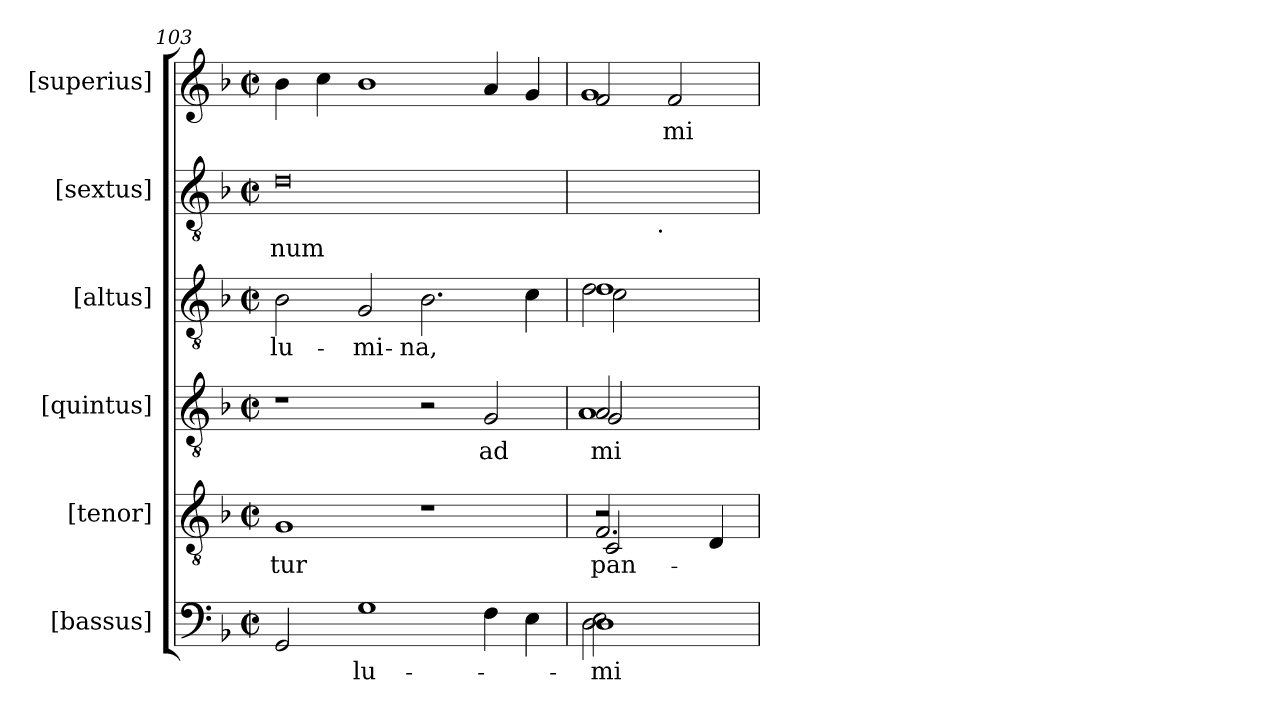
**kern	**text	**kern	**text	**kern	**text	**kern	**text	**kern	**text	**kern	**text
*part6	*part6	*part5	*part5	*part4	*part4	*part3	*part3	*part2	*part2	*part1	*part1
*staff6	*staff6	*staff5	*staff5	*staff4	*staff4	*staff3	*staff3	*staff2	*staff2	*staff1	*staff1
*I"[bassus]	*	*I"[tenor]	*	*I"[quintus]	*	*I"[altus]	*	*I"[sextus]	*	*I"[superius]	*
*I'[bassus]	*	*I'[tenor]	*	*I'[quintus]	*	*I'[altus]	*	*I'[sextus]	*	*I'[superius]	*
*clefF4	*	*clefGv2	*	*clefGv2	*	*clefGv2	*	*clefGv2	*	*clefG2	*
*k[b-]	*	*k[b-]	*	*k[b-]	*	*k[b-]	*	*k[b-]	*	*k[b-]	*
*F:	*	*F:	*	*F:	*	*F:	*	*F:	*	*F:	*
*M2/2	*	*M2/2	*	*M2/2	*	*M2/2	*	*M2/2	*	*M2/2	*
*met(c|)	*	*met(c|)	*	*met(c|)	*	*met(c|)	*	*met(c|)	*	*met(c|)	*
=103	=103	=103	=103	=103	=103	=103	=103	=103	=103	=103	=103
!	!	!	!LO:LY:b:cj	!	!	!	!LO:LY:b:cj	!	!LO:LY:b:cj	!	!
2GG/	.	1G	-tur	1r	.	2B-\	lu-	0d	-num	4b-\	.
.	.	.	.	.	.	.	.	.	.	4cc\	.
!	!LO:LY:b:cj	!	!	!	!	!	!LO:LY:b:cj	!	!	!	!
1G	lu-	.	.	.	.	2G/	-mi-	.	.	1b-	.
!	!	!	!	!	!	!	!LO:LY:b:cj	!	!	!	!
.	.	1r	.	2r	.	2.B-\	-na,	.	.	.	.
!	!	!	!	!	!LO:LY:b:cj	!	!	!	!	!	!
4F\	.	.	.	2G/	ad	.	.	.	.	4a/	.
4E\	.	.	.	.	.	4c\	.	.	.	4g/	.
=104	=104	=104	=104	=104	=104	=104	=104	=104	=104	=104	=104
!	!LO:LY:b:cj	!	!LO:LY:b	!	!	!	!	!	!	!	!
*^	*	*^	*	*	*	*	*	*	*	*	*
*	*^	*	*	*^	*	*	*	*	*	*	*	*	*
!	!	!	!	!	!	!	!LO:LY:b:cj	!	!LO:LY:b:cj	!	!	!	!	!	!
*	*	*	*	*	*	*	*	*^	*	*	*	*	*	*	*
!	!	!	!	!	!	!	!	!	!	!LO:LY:b:cj	!	!	!	!	!	!
*	*	*	*	*	*	*	*	*	*^	*	*^	*	*	*	*^	*
*	*	*	*	*	*	*	*	*	*	*	*	*	*^	*	*	*	*	*	*
1D	2D\	2E\	-mi-	2.F/	2r	2C/	pan-	2A/	1A	2G/	-mi-	1d	2d\	2c\	.	4...ryy	.	2f/	1g	.
!	!	!	!	!	!	!	!	!	!	!	!	!	!	!	!	!LO:TX:b:t=.	!	!	!	!
.	.	.	.	.	.	.	.	.	.	.	.	.	.	.	.	2ryy	.	.	.	.
!	!	!	!	!	!	!	!	!	!	!	!	!	!	!	!	!	!	!	!	!LO:LY:b:cj
.	2ryy	2ryy	.	.	2ryy	2ryy	.	2ryy	.	2ryy	.	.	2ryy	2ryy	.	.	.	2f/	.	-mi-
.	.	.	.	4D/	.	.	.	.	.	.	.	.	.	.	.	.	.	.	.	.
.	.	.	.	.	.	.	.	.	.	.	.	.	.	.	.	32ryy	.	.	.	.
*v	*v	*v	*	*	*	*	*	*v	*v	*v	*	*v	*v	*v	*	*	*	*v	*v	*
*	*	*v	*v	*v	*	*	*	*	*	*	*	*	*
=	=	=	=	=	=	=	=	=	=	=	=
*-	*-	*-	*-	*-	*-	*-	*-	*-	*-	*-	*-
